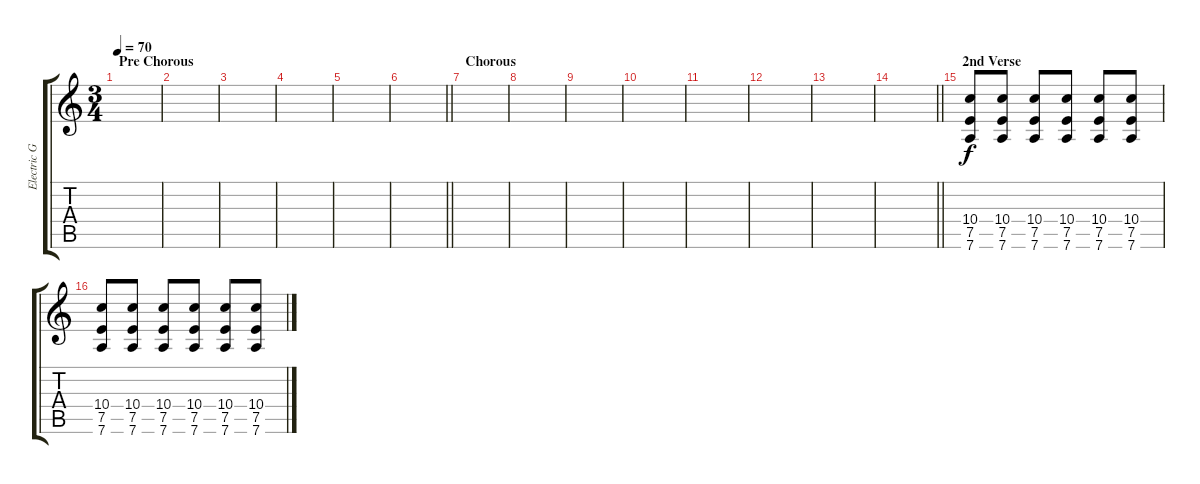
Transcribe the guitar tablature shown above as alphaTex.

\track ("Electric Guitar Clean (Brad)" "Electric G") {instrument electricguitarclean}
\staff {score tabs}
\tuning (E4 B3 G3 D3 A2 D2) {hide}
\ts (3 4)
\section ("" "Pre Chorous")
\tempo 70
\clef g2
\ks c
|
|
|
|
|
\barLineRight lightlight
|
\section ("" "Chorous")
|
|
|
|
|
|
|
\barLineRight lightlight
|
\section ("" "2nd Verse")
(10.4 7.5 7.6).8 (10.4 7.5 7.6).8 (10.4 7.5 7.6).8 (10.4 7.5 7.6).8 (10.4 7.5 7.6).8 (10.4 7.5 7.6).8 |
(10.4 7.5 7.6).8 (10.4 7.5 7.6).8 (10.4 7.5 7.6).8 (10.4 7.5 7.6).8 (10.4 7.5 7.6).8 (10.4 7.5 7.6).8
